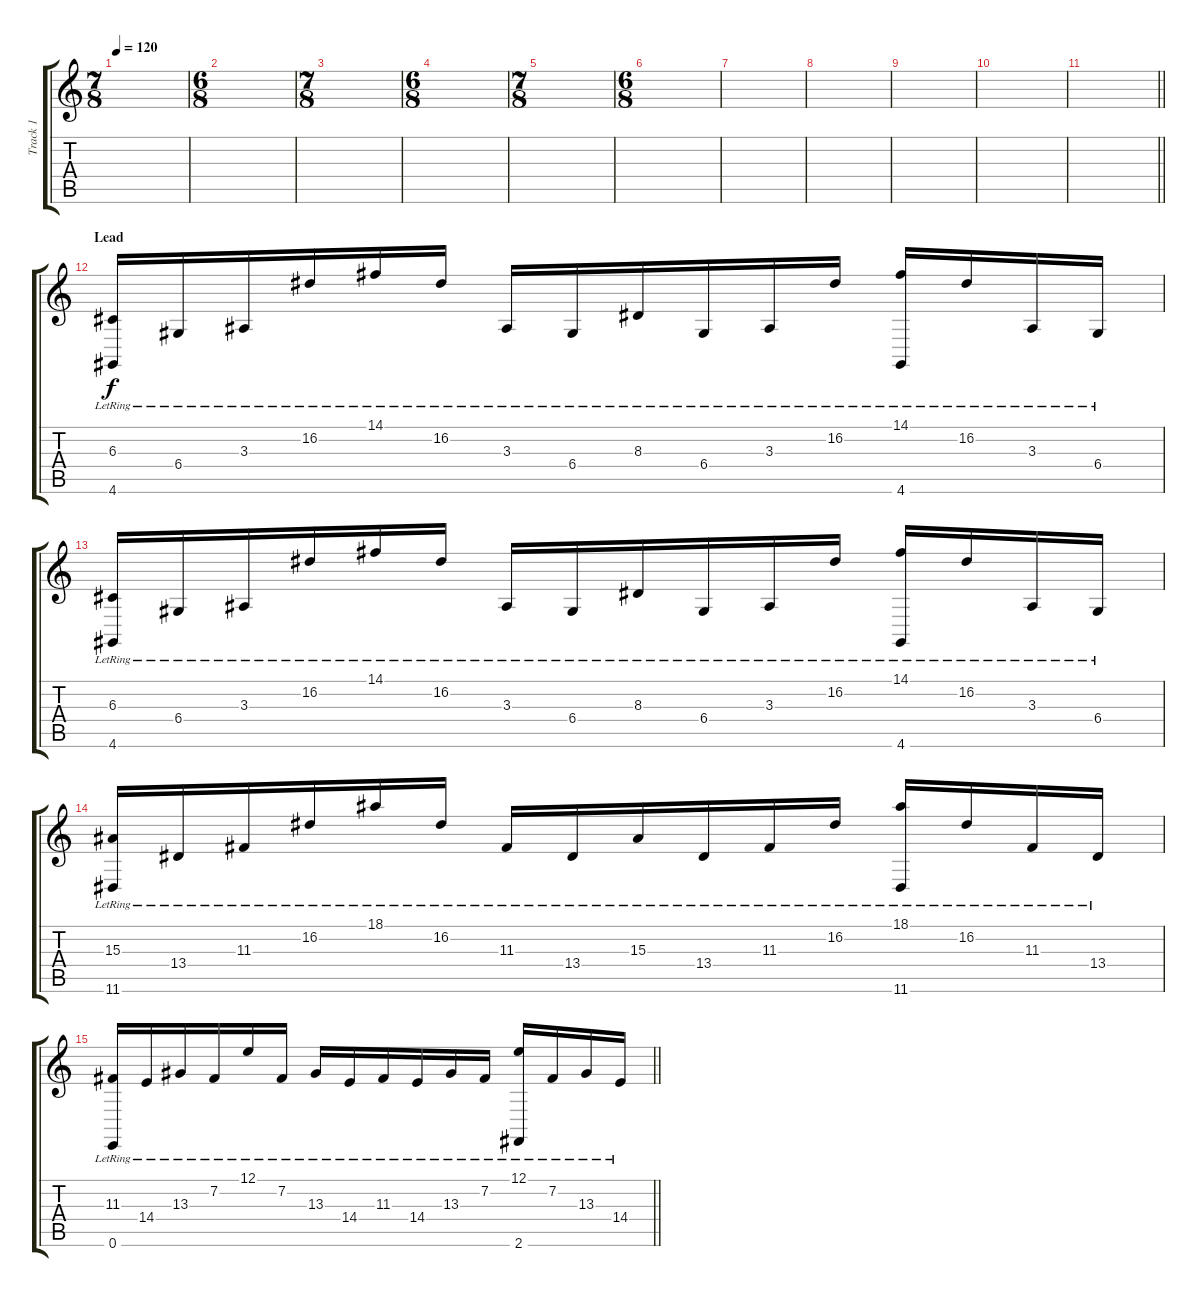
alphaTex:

\track ("Track 1" "Track 1") {instrument electricpiano1}
\staff {score tabs}
\tuning (E4 B3 G3 D3 A2 E2) {hide}
\ts (7 8)
\tempo 120
\clef g2
\ks c
|
\ts (6 8)
|
\ts (7 8)
|
\ts (6 8)
|
\ts (7 8)
|
\ts (6 8)
|
|
|
|
|
\barLineRight lightlight
|
\section ("" "Lead")
(6.3{lr} 4.6{lr}).16{volume 10} 6.4{lr}.16 3.3{lr}.16 16.2{lr}.16 14.1{lr}.16 16.2{lr}.16 3.3{lr}.16 6.4{lr}.16 8.3{lr}.16 6.4{lr}.16 3.3{lr}.16 16.2{lr}.16 (14.1{lr} 4.6{lr}).16 16.2{lr}.16 3.3{lr}.16 6.4{lr}.16 |
(6.3{lr} 4.6{lr}).16 6.4{lr}.16 3.3{lr}.16 16.2{lr}.16 14.1{lr}.16 16.2{lr}.16 3.3{lr}.16 6.4{lr}.16 8.3{lr}.16 6.4{lr}.16 3.3{lr}.16 16.2{lr}.16 (14.1{lr} 4.6{lr}).16 16.2{lr}.16 3.3{lr}.16 6.4{lr}.16 |
(15.3{lr} 11.6{lr}).16 13.4{lr}.16 11.3{lr}.16 16.2{lr}.16 18.1{lr}.16 16.2{lr}.16 11.3{lr}.16 13.4{lr}.16 15.3{lr}.16 13.4{lr}.16 11.3{lr}.16 16.2{lr}.16 (18.1{lr} 11.6{lr}).16 16.2{lr}.16 11.3{lr}.16 13.4{lr}.16 |
\barLineRight lightlight
(11.3{lr} 0.6{lr}).16 14.4{lr}.16 13.3{lr}.16 7.2{lr}.16 12.1{lr}.16 7.2{lr}.16 13.3{lr}.16 14.4{lr}.16 11.3{lr}.16 14.4{lr}.16 13.3{lr}.16 7.2{lr}.16 (12.1{lr} 2.6{lr}).16 7.2{lr}.16 13.3{lr}.16 14.4{lr}.16
